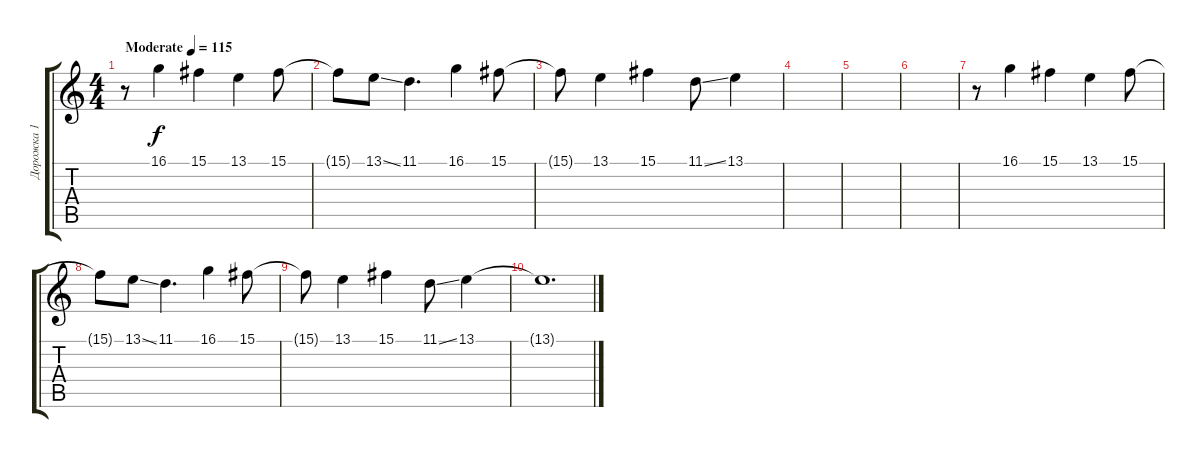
\track ("Дорожка 1" "Дорожка 1") {instrument koto}
\staff {score tabs}
\tuning (Eb4 Bb3 Gb3 Db3 Ab2 Db2) {hide}
\ts (4 4)
\tempo (115 "Moderate")
\clef g2
\ks c
r.8{dy f instrument koto} 16.1.4 15.1.4 13.1.4 15.1.8 |
15.1{t}.8 13.1{ss}.8 11.1.4{d} 16.1.4 15.1.8 |
15.1{t}.8 13.1.4 15.1.4 11.1{ss}.8 13.1.4 |
|
|
|
r.8 16.1.4 15.1.4 13.1.4 15.1.8 |
15.1{t}.8 13.1{ss}.8 11.1.4{d} 16.1.4 15.1.8 |
15.1{t}.8 13.1.4 15.1.4 11.1{ss}.8 13.1.4 |
13.1{t}.1{d}
